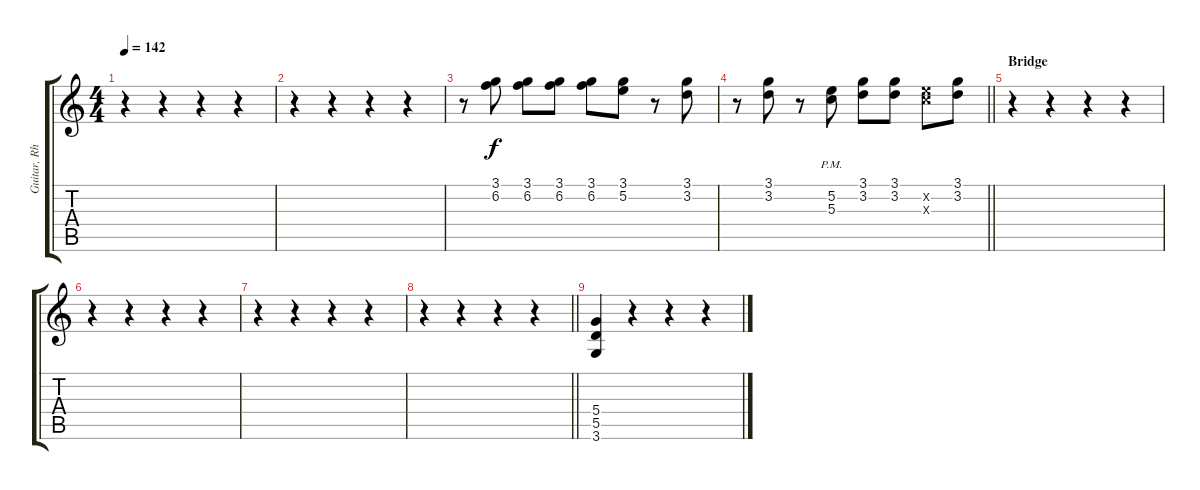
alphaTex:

\track ("Guitar, Rhythm" "Guitar, Rh") {mute instrument distortionguitar}
\staff {score tabs}
\tuning (E4 B3 G3 D3 A2 E2) {hide}
\ts (4 4)
\tempo 142
\clef g2
\ks c
r.4{dy f} r.4 r.4 r.4 |
r.4 r.4 r.4 r.4 |
r.8 (3.1 6.2).8 (3.1 6.2).8 (3.1 6.2).8 (3.1 6.2).8 (3.1 5.2).8 r.8 (3.1 3.2).8 |
\barLineRight lightlight
r.8 (3.1 3.2).8 r.8 (5.2{pm} 5.3).8 (3.1 3.2).8 (3.1 3.2).8 (5.2{x} 5.3{x}).8 (3.1 3.2).8 |
\section ("" "Bridge")
r.4 r.4 r.4 r.4 |
r.4 r.4 r.4 r.4 |
r.4 r.4 r.4 r.4 |
\barLineRight lightlight
r.4 r.4 r.4 r.4 |
(5.4 5.5 3.6).4 r.4 r.4 r.4
